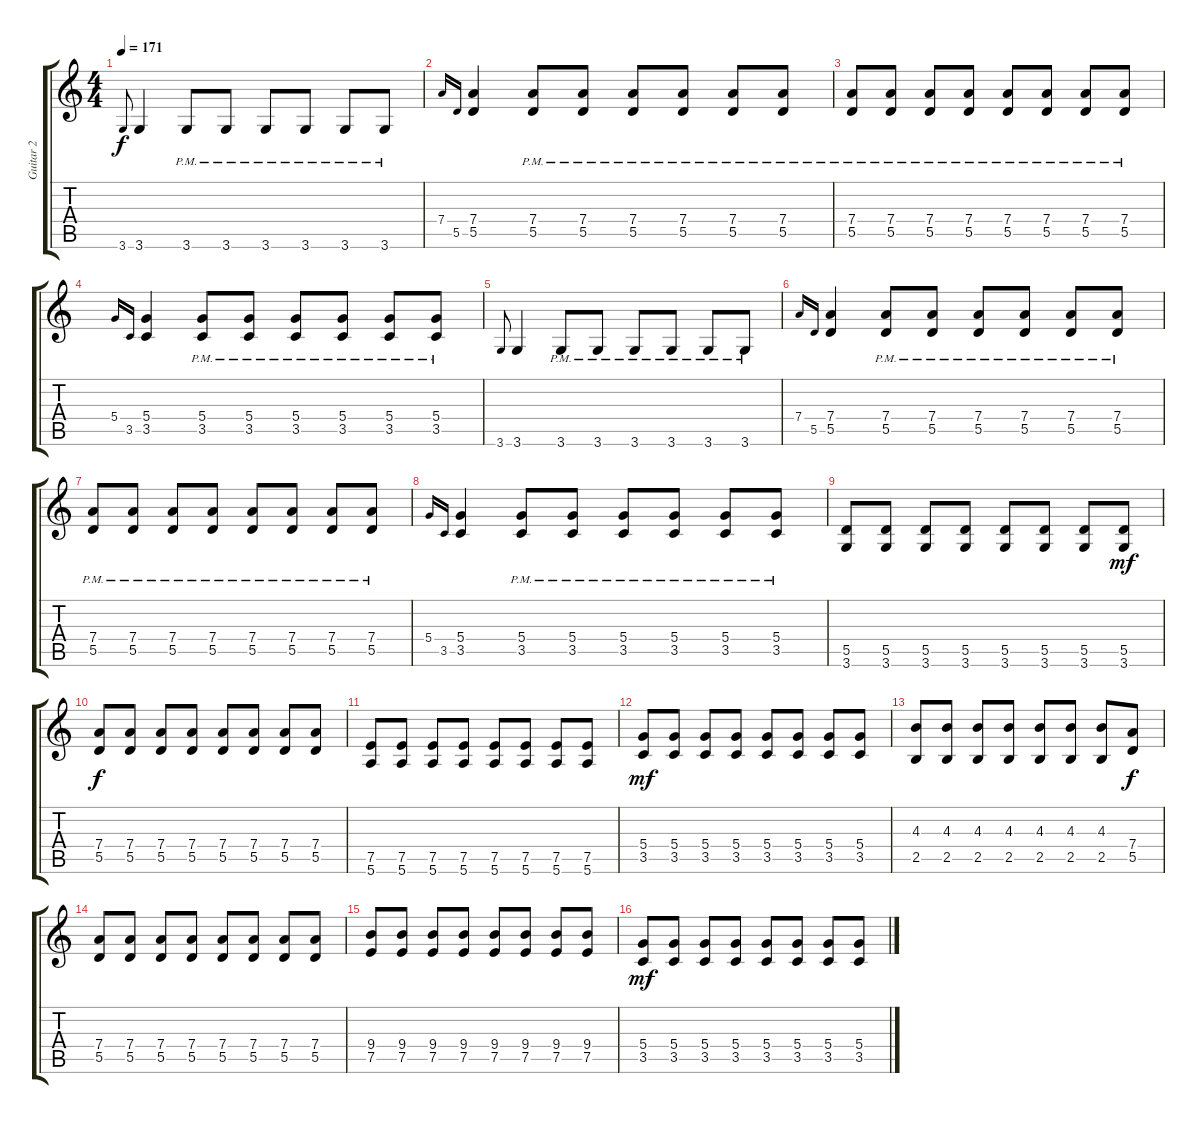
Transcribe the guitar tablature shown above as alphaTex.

\track ("Guitar 2" "Guitar 2") {instrument overdrivenguitar}
\staff {score tabs}
\tuning (E4 B3 G3 D3 A2 E2) {hide}
\ts (4 4)
\tempo 171
\clef g2
\ks c
3.6.8{gr onbeat dy f} 3.6.4 3.6{pm}.8 3.6{pm}.8 3.6{pm}.8 3.6{pm}.8 3.6{pm}.8 3.6{pm}.8 |
7.4.16{gr onbeat} 5.5.16{gr onbeat} (7.4 5.5).4 (7.4{pm} 5.5{pm}).8 (7.4{pm} 5.5{pm}).8 (7.4{pm} 5.5{pm}).8 (7.4{pm} 5.5{pm}).8 (7.4{pm} 5.5{pm}).8 (7.4{pm} 5.5{pm}).8 |
(7.4{pm} 5.5{pm}).8 (7.4{pm} 5.5{pm}).8 (7.4{pm} 5.5{pm}).8 (7.4{pm} 5.5{pm}).8 (7.4{pm} 5.5{pm}).8 (7.4{pm} 5.5{pm}).8 (7.4{pm} 5.5{pm}).8 (7.4{pm} 5.5{pm}).8 |
5.4.16{gr onbeat} 3.5.16{gr onbeat} (5.4 3.5).4 (5.4{pm} 3.5{pm}).8 (5.4{pm} 3.5{pm}).8 (5.4{pm} 3.5{pm}).8 (5.4{pm} 3.5{pm}).8 (5.4{pm} 3.5{pm}).8 (5.4{pm} 3.5{pm}).8 |
3.6.8{gr onbeat} 3.6.4 3.6{pm}.8 3.6{pm}.8 3.6{pm}.8 3.6{pm}.8 3.6{pm}.8 3.6{pm}.8 |
7.4.16{gr onbeat} 5.5.16{gr onbeat} (7.4 5.5).4 (7.4{pm} 5.5{pm}).8 (7.4{pm} 5.5{pm}).8 (7.4{pm} 5.5{pm}).8 (7.4{pm} 5.5{pm}).8 (7.4{pm} 5.5{pm}).8 (7.4{pm} 5.5{pm}).8 |
(7.4{pm} 5.5{pm}).8 (7.4{pm} 5.5{pm}).8 (7.4{pm} 5.5{pm}).8 (7.4{pm} 5.5{pm}).8 (7.4{pm} 5.5{pm}).8 (7.4{pm} 5.5{pm}).8 (7.4{pm} 5.5{pm}).8 (7.4{pm} 5.5{pm}).8 |
5.4.16{gr onbeat} 3.5.16{gr onbeat} (5.4 3.5).4 (5.4{pm} 3.5{pm}).8 (5.4{pm} 3.5{pm}).8 (5.4{pm} 3.5{pm}).8 (5.4{pm} 3.5{pm}).8 (5.4{pm} 3.5{pm}).8 (5.4{pm} 3.5{pm}).8 |
(5.5 3.6).8 (5.5 3.6).8 (5.5 3.6).8 (5.5 3.6).8 (5.5 3.6).8 (5.5 3.6).8 (5.5 3.6).8 (5.5 3.6).8{dy mf} |
(7.4 5.5).8{dy f} (7.4 5.5).8 (7.4 5.5).8 (7.4 5.5).8 (7.4 5.5).8 (7.4 5.5).8 (7.4 5.5).8 (7.4 5.5).8 |
(7.5 5.6).8 (7.5 5.6).8 (7.5 5.6).8 (7.5 5.6).8 (7.5 5.6).8 (7.5 5.6).8 (7.5 5.6).8 (7.5 5.6).8 |
(5.4 3.5).8{dy mf} (5.4 3.5).8 (5.4 3.5).8 (5.4 3.5).8 (5.4 3.5).8 (5.4 3.5).8 (5.4 3.5).8 (5.4 3.5).8 |
(4.3 2.5).8 (4.3 2.5).8 (4.3 2.5).8 (4.3 2.5).8 (4.3 2.5).8 (4.3 2.5).8 (4.3 2.5).8 (7.4 5.5).8{dy f} |
(7.4 5.5).8 (7.4 5.5).8 (7.4 5.5).8 (7.4 5.5).8 (7.4 5.5).8 (7.4 5.5).8 (7.4 5.5).8 (7.4 5.5).8 |
(9.4 7.5).8 (9.4 7.5).8 (9.4 7.5).8 (9.4 7.5).8 (9.4 7.5).8 (9.4 7.5).8 (9.4 7.5).8 (9.4 7.5).8 |
(5.4 3.5).8{dy mf} (5.4 3.5).8 (5.4 3.5).8 (5.4 3.5).8 (5.4 3.5).8 (5.4 3.5).8 (5.4 3.5).8 (5.4 3.5).8
